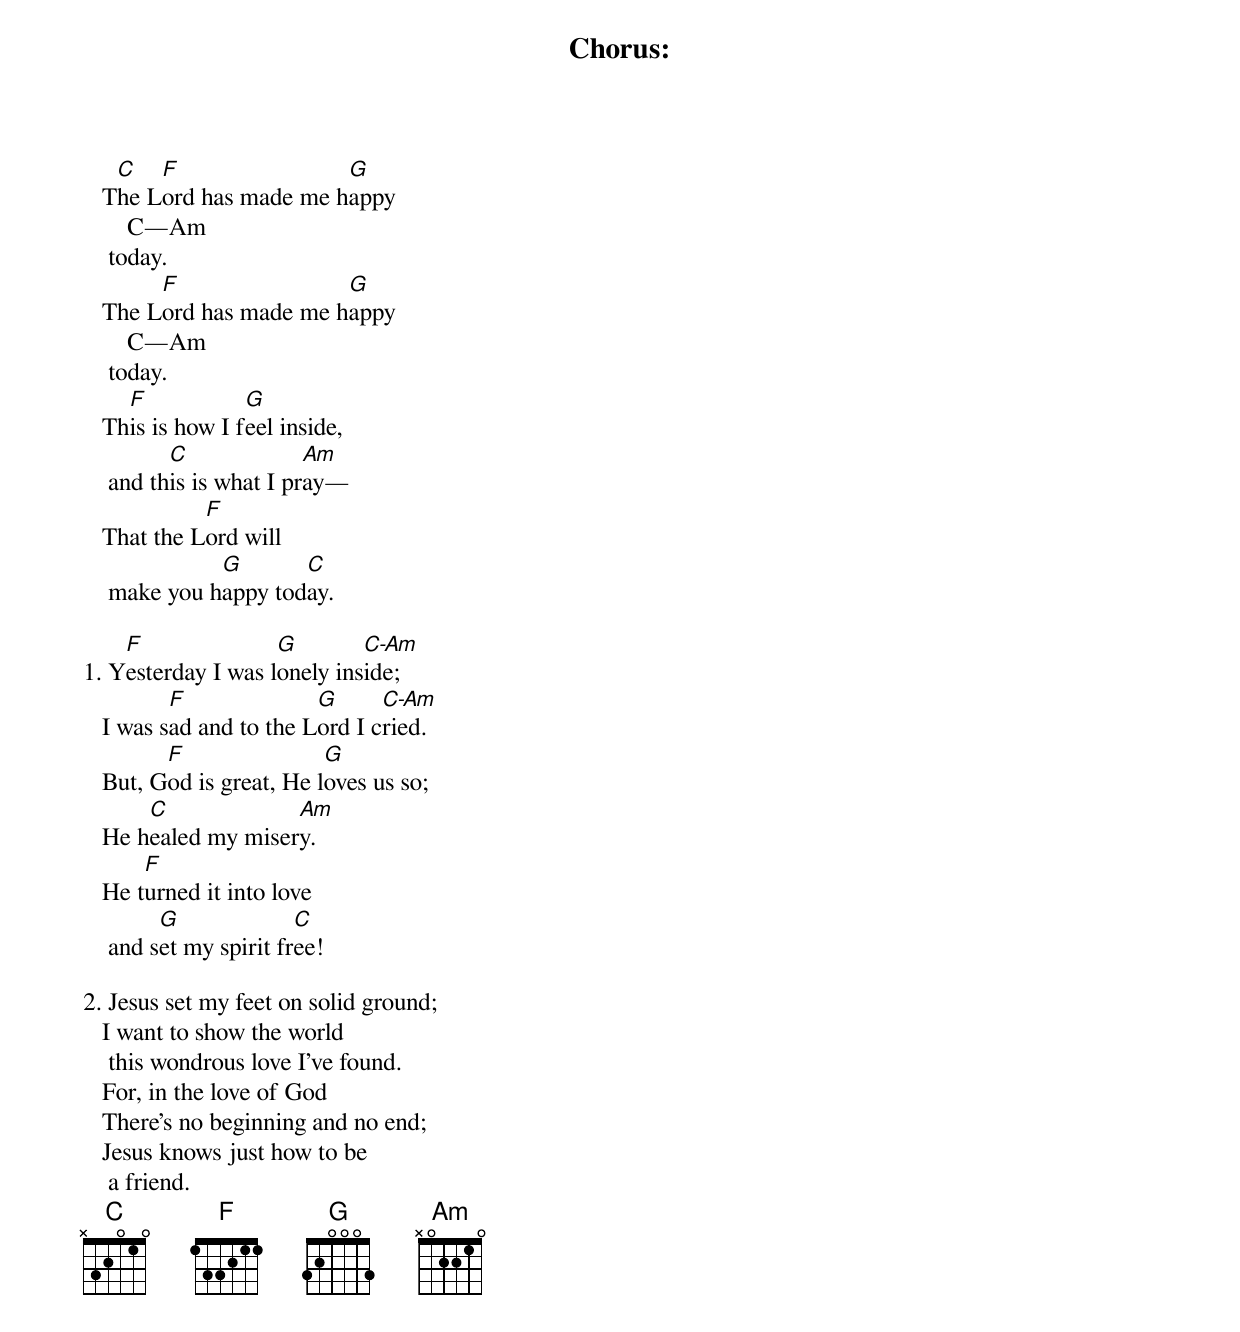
Chorus:
    C   F                G
   The Lord has made me happy
       C—Am
    today.
        F                G
   The Lord has made me happy
       C—Am
    today.
     F            G
   This is how I feel inside,
          C              Am
    and this is what I pray—
             F
   That the Lord will
              G       C
    make you happy today.

    F               G        C-Am
1. Yesterday I was lonely inside;
          F              G      C-Am
   I was sad and to the Lord I cried.
         F                G
   But, God is great, He loves us so;
       C             Am
   He healed my misery.
       F
   He turned it into love
         G              C
    and set my spirit free!

2. Jesus set my feet on solid ground;
   I want to show the world
    this wondrous love I’ve found.
   For, in the love of God
   There’s no beginning and no end;
   Jesus knows just how to be
    a friend.
